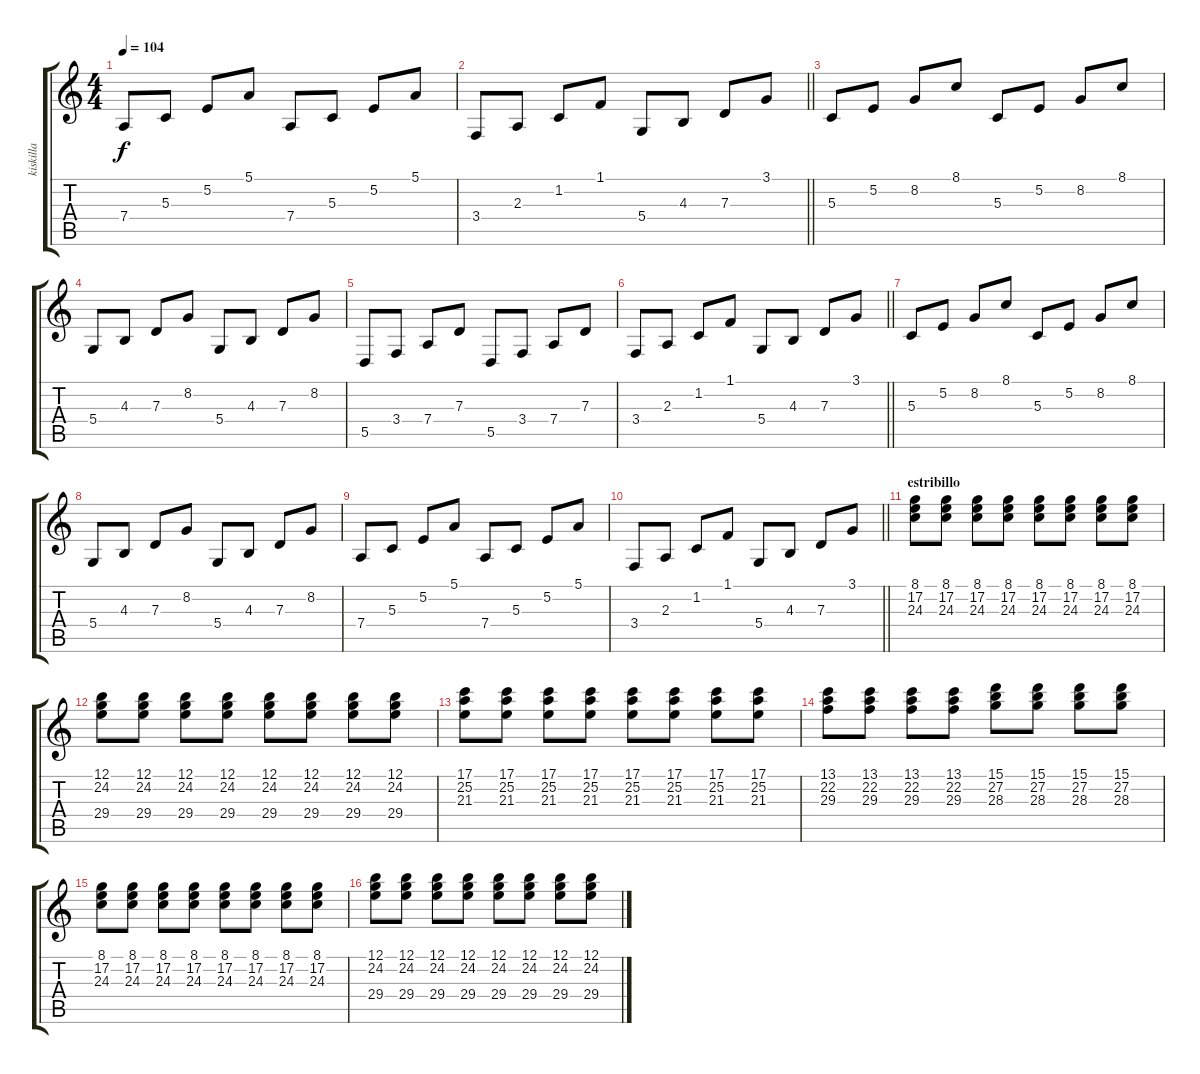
\track ("kiskilla" "kiskilla") {instrument harpsichord}
\staff {score tabs}
\tuning (E4 B3 G3 D3 A2 E2) {hide}
\ts (4 4)
\tempo 104
\clef g2
\ks c
7.4.8{dy f} 5.3.8 5.2.8 5.1.8 7.4.8 5.3.8 5.2.8 5.1.8 |
\barLineRight lightlight
3.4.8 2.3.8 1.2.8 1.1.8 5.4.8 4.3.8 7.3.8 3.1.8 |
5.3.8{volume 11 instrument stringensemble1} 5.2.8 8.2.8 8.1.8 5.3.8 5.2.8 8.2.8 8.1.8 |
5.4.8 4.3.8 7.3.8 8.2.8 5.4.8 4.3.8 7.3.8 8.2.8 |
5.5.8 3.4.8 7.4.8 7.3.8 5.5.8 3.4.8 7.4.8 7.3.8 |
\barLineRight lightlight
3.4.8 2.3.8 1.2.8 1.1.8 5.4.8 4.3.8 7.3.8 3.1.8 |
5.3.8{volume 11 instrument stringensemble1} 5.2.8 8.2.8 8.1.8 5.3.8 5.2.8 8.2.8 8.1.8 |
5.4.8 4.3.8 7.3.8 8.2.8 5.4.8 4.3.8 7.3.8 8.2.8 |
7.4.8 5.3.8 5.2.8 5.1.8 7.4.8 5.3.8 5.2.8 5.1.8 |
\barLineRight lightlight
3.4.8 2.3.8 1.2.8 1.1.8 5.4.8 4.3.8 7.3.8 3.1.8 |
\section ("" "estribillo")
(8.1 17.2 24.3).8{volume 14 instrument acousticgrandpiano} (8.1 17.2 24.3).8{instrument acousticgrandpiano} (8.1 17.2 24.3).8{instrument acousticgrandpiano} (8.1 17.2 24.3).8{instrument acousticgrandpiano} (8.1 17.2 24.3).8{instrument acousticgrandpiano} (8.1 17.2 24.3).8{instrument acousticgrandpiano} (8.1 17.2 24.3).8{instrument acousticgrandpiano} (8.1 17.2 24.3).8{instrument acousticgrandpiano} |
(12.1 24.2 29.4).8 (12.1 24.2 29.4).8 (12.1 24.2 29.4).8 (12.1 24.2 29.4).8 (12.1 24.2 29.4).8 (12.1 24.2 29.4).8 (12.1 24.2 29.4).8 (12.1 24.2 29.4).8 |
(17.1 25.2 21.3).8 (17.1 25.2 21.3).8 (17.1 25.2 21.3).8 (17.1 25.2 21.3).8 (17.1 25.2 21.3).8 (17.1 25.2 21.3).8 (17.1 25.2 21.3).8 (17.1 25.2 21.3).8 |
(13.1 22.2 29.3).8 (13.1 22.2 29.3).8 (13.1 22.2 29.3).8 (13.1 22.2 29.3).8 (15.1 27.2 28.3).8 (15.1 27.2 28.3).8 (15.1 27.2 28.3).8 (15.1 27.2 28.3).8 |
(8.1 17.2 24.3).8{volume 14 instrument acousticgrandpiano} (8.1 17.2 24.3).8{instrument acousticgrandpiano} (8.1 17.2 24.3).8{instrument acousticgrandpiano} (8.1 17.2 24.3).8{instrument acousticgrandpiano} (8.1 17.2 24.3).8{instrument acousticgrandpiano} (8.1 17.2 24.3).8{instrument acousticgrandpiano} (8.1 17.2 24.3).8{instrument acousticgrandpiano} (8.1 17.2 24.3).8{instrument acousticgrandpiano} |
(12.1 24.2 29.4).8 (12.1 24.2 29.4).8 (12.1 24.2 29.4).8 (12.1 24.2 29.4).8 (12.1 24.2 29.4).8 (12.1 24.2 29.4).8 (12.1 24.2 29.4).8 (12.1 24.2 29.4).8
